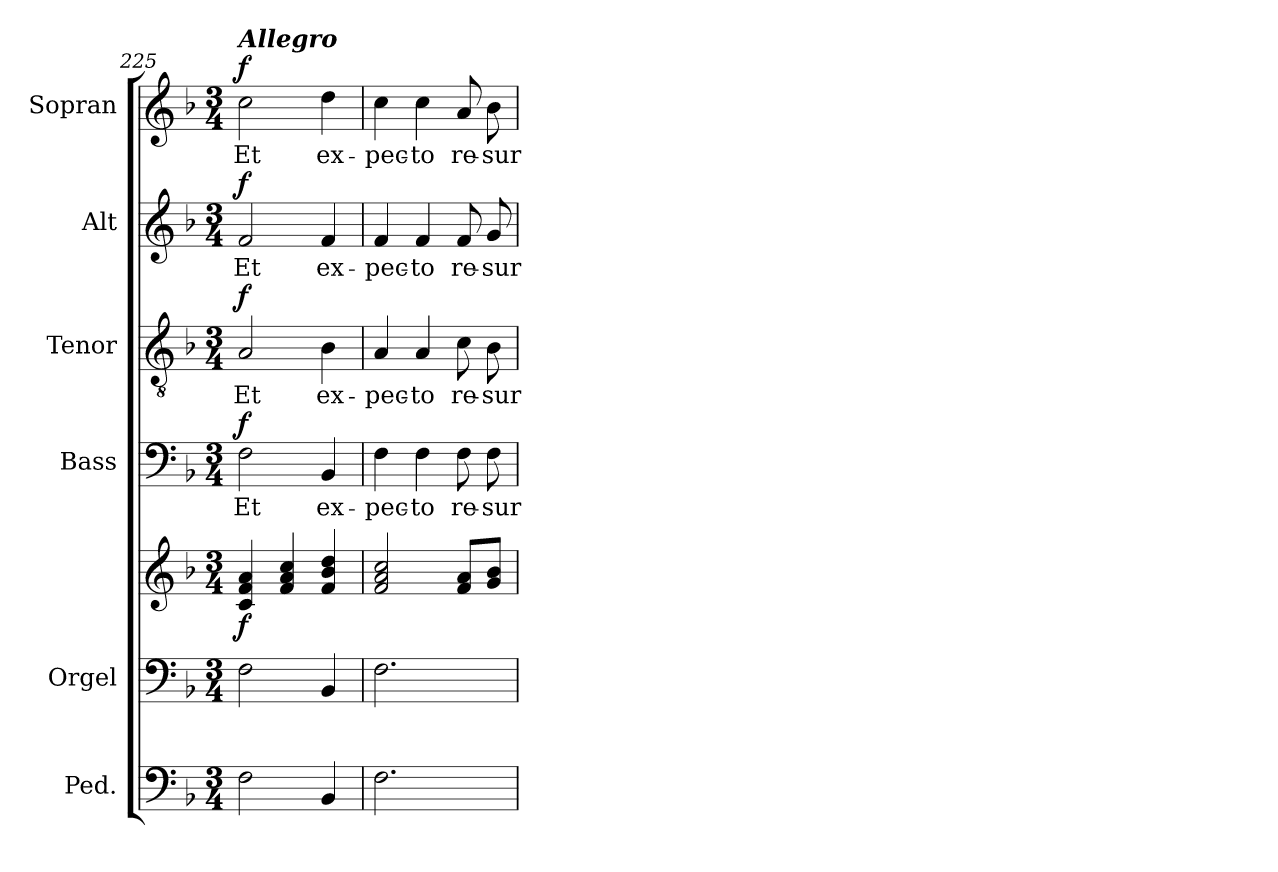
**kern	**kern	**kern	**dynam	**kern	**text	**dynam	**kern	**text	**dynam	**kern	**text	**dynam	**kern	**text	**dynam
*part6	*part5	*part5	*part5	*part4	*part4	*part4	*part3	*part3	*part3	*part2	*part2	*part2	*part1	*part1	*part1
*staff7	*staff6	*staff5	*staff5/6	*staff4	*staff4	*staff4	*staff3	*staff3	*staff3	*staff2	*staff2	*staff2	*staff1	*staff1	*staff1
*I"Ped.	*I"Orgel	*	*	*I"Bass	*	*	*I"Tenor	*	*	*I"Alt	*	*	*I"Sopran	*	*
*	*I'Org.	*	*	*I'B.	*	*	*I'T.	*	*	*I'A.	*	*	*I'S.	*	*
*clefF4	*clefF4	*clefG2	*	*clefF4	*	*	*clefGv2	*	*	*clefG2	*	*	*clefG2	*	*
*ITrd7c12	*	*	*	*	*	*	*	*	*	*	*	*	*	*	*
*k[b-]	*k[b-]	*k[b-]	*	*k[b-]	*	*	*k[b-]	*	*	*k[b-]	*	*	*k[b-]	*	*
*F:	*F:	*F:	*	*F:	*	*	*F:	*	*	*F:	*	*	*F:	*	*
*M3/4	*M3/4	*M3/4	*	*M3/4	*	*	*M3/4	*	*	*M3/4	*	*	*M3/4	*	*
=225	=225	=225	=225	=225	=225	=225	=225	=225	=225	=225	=225	=225	=225	=225	=225
!	!	!	!	!	!	!	!	!	!	!	!	!	!LO:TX:a:Bi:t=Allegro	!	!
!	!	!	!LO:DY:b	!	!LO:LY:b	!LO:DY:a	!	!LO:LY:b	!LO:DY:a	!	!LO:LY:b	!LO:DY:a	!	!LO:LY:b	!LO:DY:a
2FF\	2F\	4c/ 4f/ 4a/	f	2F\	Et	f	2A/	Et	f	2f/	Et	f	2cc\	Et	f
.	.	4f/ 4a/ 4cc/	.	.	.	.	.	.	.	.	.	.	.	.	.
!	!	!	!	!	!LO:LY:b	!	!	!LO:LY:b	!	!	!LO:LY:b	!	!	!LO:LY:b	!
4BBB-/	4BB-/	4f/ 4b-/ 4dd/	.	4BB-/	ex-	.	4B-\	ex-	.	4f/	ex-	.	4dd\	ex-	.
=226	=226	=226	=226	=226	=226	=226	=226	=226	=226	=226	=226	=226	=226	=226	=226
!	!	!	!	!	!LO:LY:b	!	!	!LO:LY:b	!	!	!LO:LY:b	!	!	!LO:LY:b	!
2.FF\	2.F\	2f/ 2a/ 2cc/	.	4F\	-pec-	.	4A/	-pec-	.	4f/	-pec-	.	4cc\	-pec-	.
!	!	!	!	!	!LO:LY:b	!	!	!LO:LY:b	!	!	!LO:LY:b	!	!	!LO:LY:b	!
.	.	.	.	4F\	-to	.	4A/	-to	.	4f/	-to	.	4cc\	-to	.
!	!	!	!	!	!LO:LY:b	!	!	!LO:LY:b	!	!	!LO:LY:b	!	!	!LO:LY:b	!
.	.	8f/ 8a/L	.	8F\	re-	.	8c\	re-	.	8f/	re-	.	8a/	re-	.
!	!	!	!	!	!LO:LY:b	!	!	!LO:LY:b	!	!	!LO:LY:b	!	!	!LO:LY:b	!
.	.	8g/ 8b-/J	.	8F\	-sur-	.	8B-\	-sur-	.	8g/	-sur-	.	8b-\	-sur-	.
=	=	=	=	=	=	=	=	=	=	=	=	=	=	=	=
*-	*-	*-	*-	*-	*-	*-	*-	*-	*-	*-	*-	*-	*-	*-	*-
